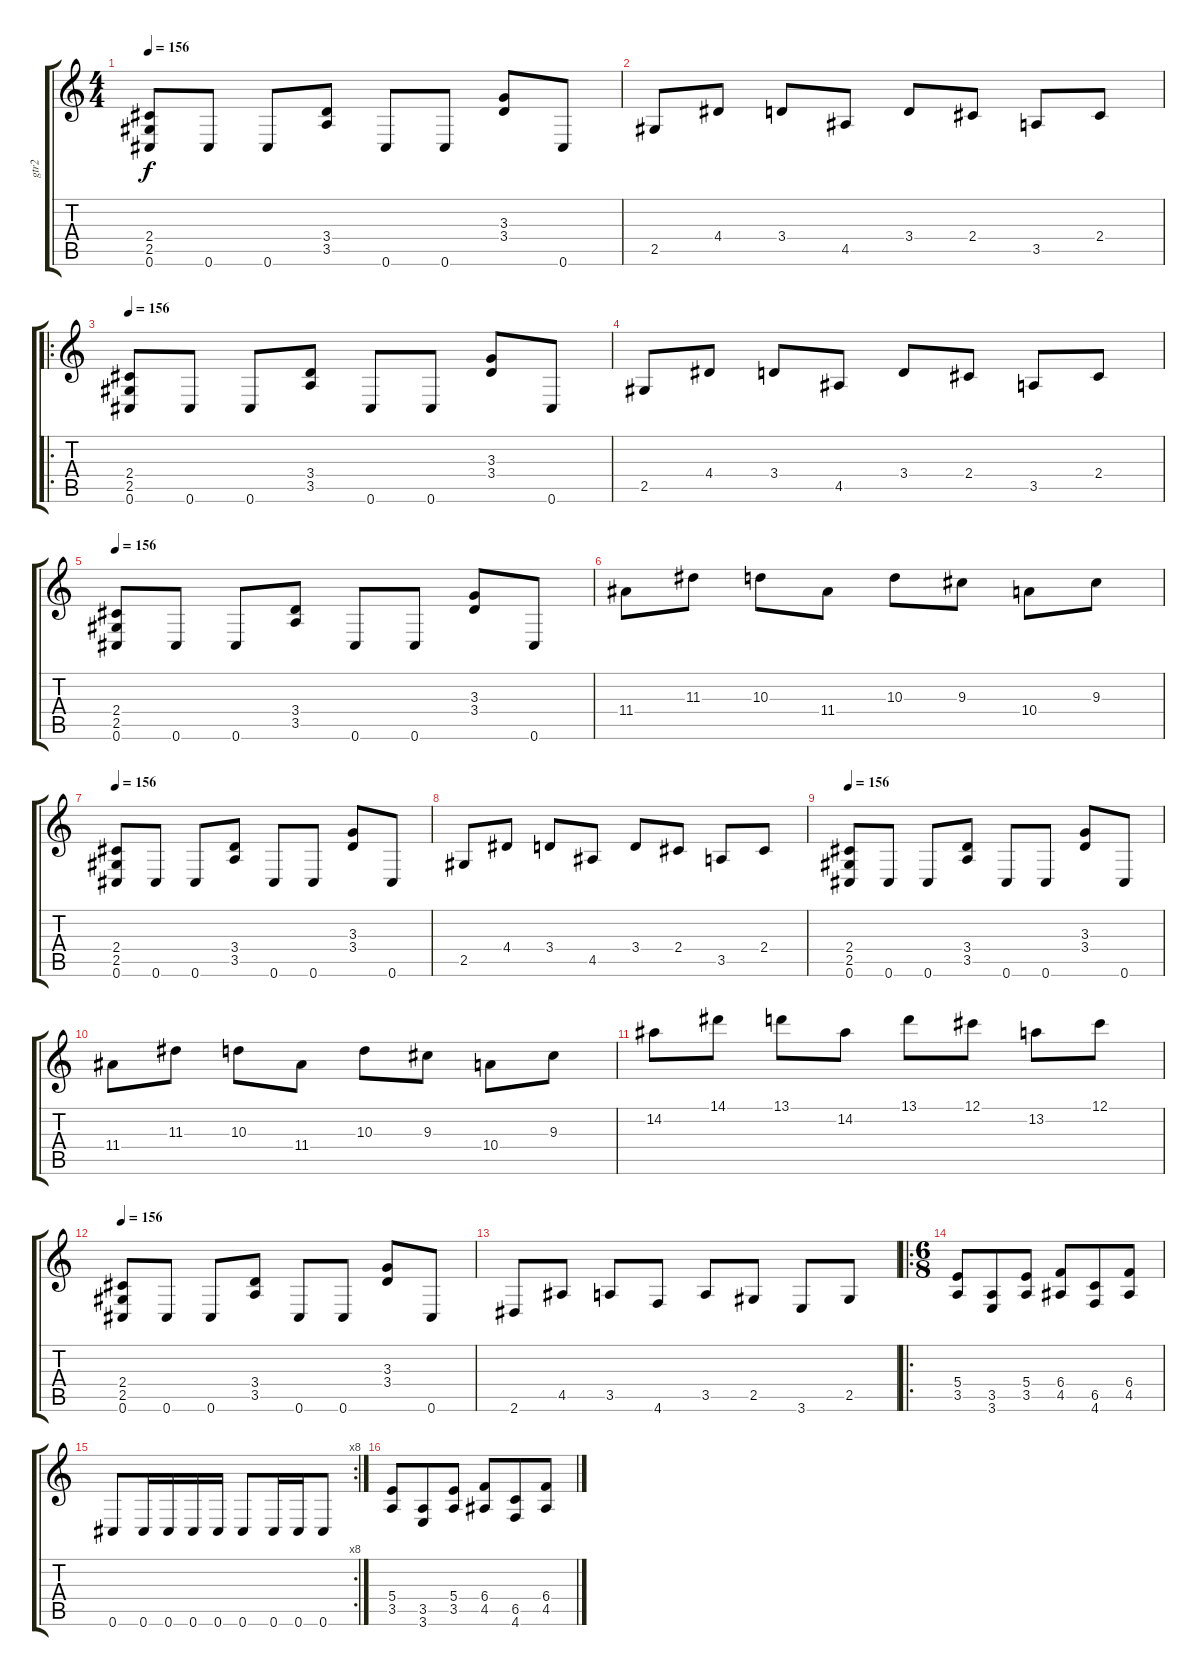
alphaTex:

\track ("gtr2" "gtr2") {instrument distortionguitar}
\staff {score tabs}
\tuning (Db4 Ab3 E3 B2 Gb2 Db2) {hide}
\ts (4 4)
\tempo 156
\clef g2
\ks c
(2.4 2.5 0.6).8{dy f} 0.6.8 0.6.8 (3.4 3.5).8 0.6.8 0.6.8 (3.3 3.4).8 0.6.8 |
2.5.8 4.4.8 3.4.8 4.5.8 3.4.8 2.4.8 3.5.8 2.4.8 |
\ro
\tempo 156
(2.4 2.5 0.6).8 0.6.8 0.6.8 (3.4 3.5).8 0.6.8 0.6.8 (3.3 3.4).8 0.6.8 |
2.5.8 4.4.8 3.4.8 4.5.8 3.4.8 2.4.8 3.5.8 2.4.8 |
\tempo 156
(2.4 2.5 0.6).8 0.6.8 0.6.8 (3.4 3.5).8 0.6.8 0.6.8 (3.3 3.4).8 0.6.8 |
11.4.8 11.3.8 10.3.8 11.4.8 10.3.8 9.3.8 10.4.8 9.3.8 |
\tempo 156
(2.4 2.5 0.6).8 0.6.8 0.6.8 (3.4 3.5).8 0.6.8 0.6.8 (3.3 3.4).8 0.6.8 |
2.5.8 4.4.8 3.4.8 4.5.8 3.4.8 2.4.8 3.5.8 2.4.8 |
\tempo 156
(2.4 2.5 0.6).8 0.6.8 0.6.8 (3.4 3.5).8 0.6.8 0.6.8 (3.3 3.4).8 0.6.8 |
11.4.8 11.3.8 10.3.8 11.4.8 10.3.8 9.3.8 10.4.8 9.3.8 |
14.2.8 14.1.8 13.1.8 14.2.8 13.1.8 12.1.8 13.2.8 12.1.8 |
\tempo 156
(2.4 2.5 0.6).8 0.6.8 0.6.8 (3.4 3.5).8 0.6.8 0.6.8 (3.3 3.4).8 0.6.8 |
2.6.8 4.5.8 3.5.8 4.6.8 3.5.8 2.5.8 3.6.8 2.5.8 |
\ro
\ts (6 8)
(5.4 3.5).8 (3.5 3.6).8 (5.4 3.5).8 (6.4 4.5).8 (6.5 4.6).8 (6.4 4.5).8 |
\rc 8
0.6.8 0.6.16 0.6.16 0.6.16 0.6.16 0.6.8 0.6.16 0.6.16 0.6.8 |
(5.4 3.5).8 (3.5 3.6).8 (5.4 3.5).8 (6.4 4.5).8 (6.5 4.6).8 (6.4 4.5).8
